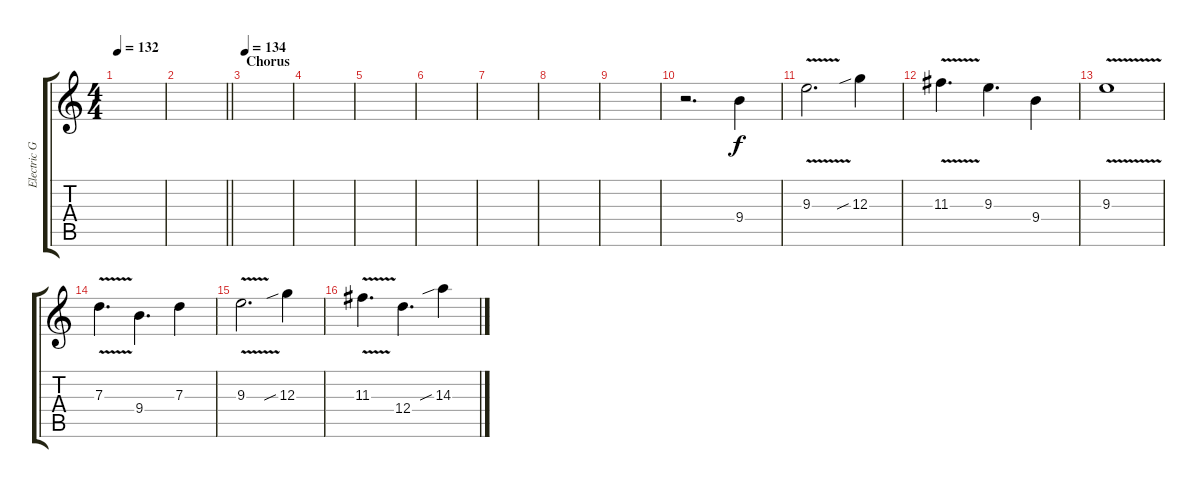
\track ("Electric Guitar" "Electric G") {instrument distortionguitar}
\staff {score tabs}
\tuning (E4 B3 G3 D3 A2 E2) {hide}
\ts (4 4)
\tempo 132
\clef g2
\ks c
|
\barLineRight lightlight
|
\section ("" "Chorus")
\tempo 134
|
|
|
|
|
|
|
r.2{d} 9.4.4 |
9.3{v}.2{d} 12.3{sib}.4 |
11.3{v}.4{d} 9.3.4{d} 9.4.4 |
9.3{v}.1 |
7.3{v}.4{d} 9.4.4{d} 7.3.4 |
9.3{v}.2{d} 12.3{sib}.4 |
11.3{v}.4{d} 12.4.4{d} 14.3{sib}.4
